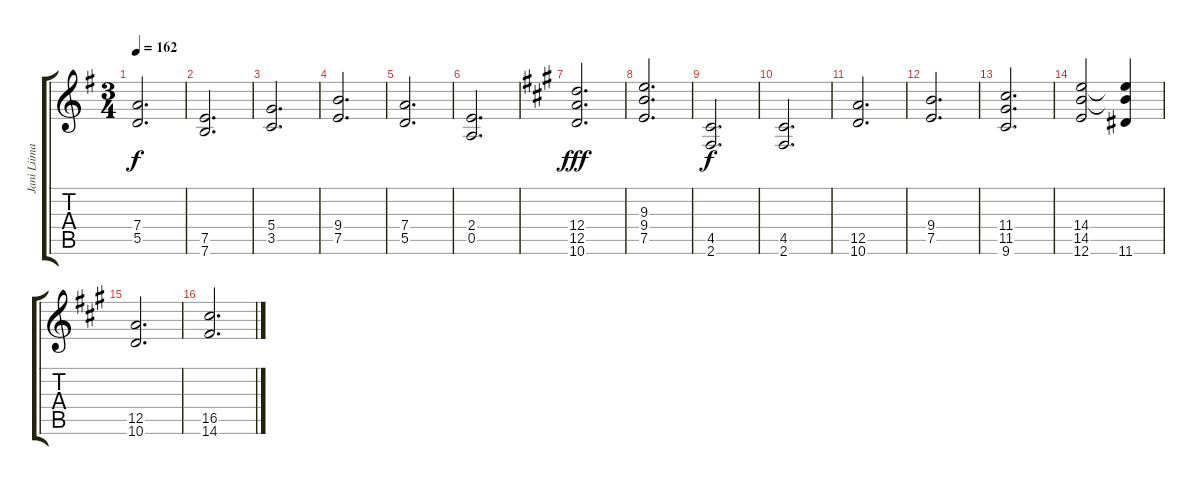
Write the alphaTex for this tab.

\track ("Jani Liimatainen (Rhythm)" "Jani Liima") {instrument overdrivenguitar}
\staff {score tabs}
\tuning (E4 B3 G3 D3 A2 E2) {hide}
\ts (3 4)
\tempo 162
\clef g2
\ks g
(7.4 5.5).2{d dy f} |
(7.5 7.6).2{d} |
(5.4 3.5).2{d} |
(9.4 7.5).2{d} |
(7.4 5.5).2{d} |
(2.4 0.5).2{d} |
\ks a
(12.4 12.5 10.6).2{d dy fff} |
(9.3 9.4 7.5).2{d} |
(4.5 2.6).2{d dy f} |
(4.5 2.6).2{d} |
(12.5 10.6).2{d} |
(9.4 7.5).2{d} |
(11.4 11.5 9.6).2{d} |
(14.4 14.5 12.6).2 (14.4{t} 14.5{t} 11.6).4 |
(12.5 10.6).2{d} |
(16.5 14.6).2{d}
